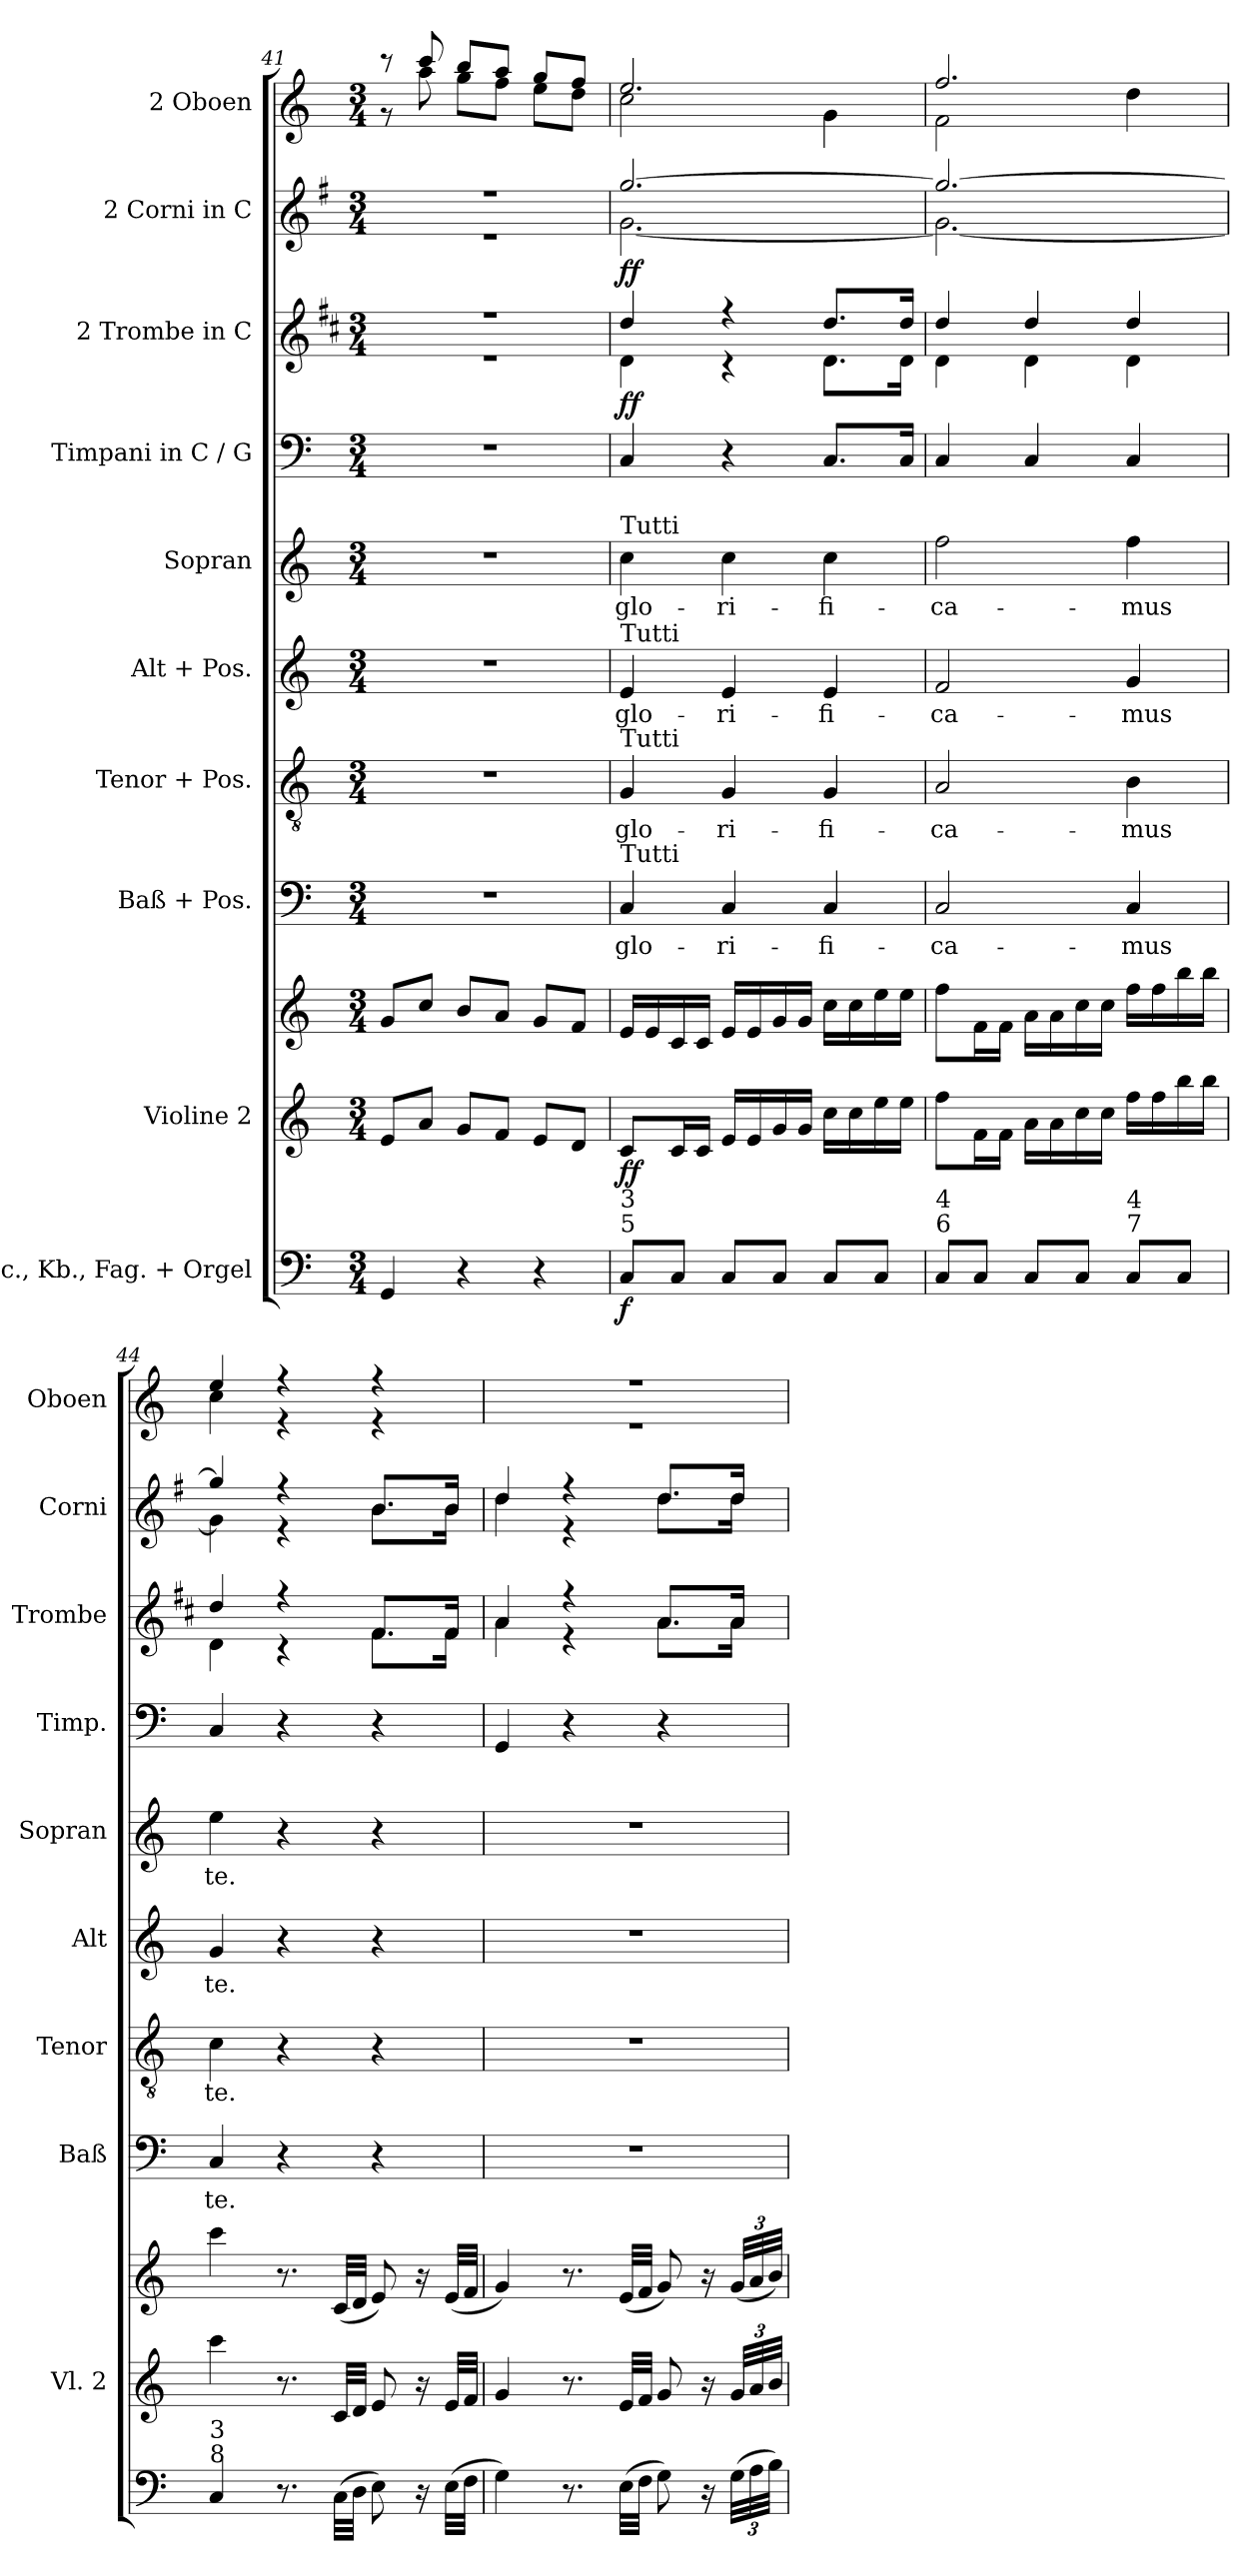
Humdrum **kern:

**kern	**dynam	**kern	**kern	**dynam	**kern	**text	**kern	**text	**kern	**text	**kern	**text	**kern	**kern	**dynam	**kern	**dynam	**kern
*part10	*part10	*part9	*part9	*part9	*part8	*part8	*part7	*part7	*part6	*part6	*part5	*part5	*part4	*part3	*part3	*part2	*part2	*part1
*staff11	*staff11	*staff10	*staff9	*staff9/10	*staff8	*staff8	*staff7	*staff7	*staff6	*staff6	*staff5	*staff5	*staff4	*staff3	*staff3	*staff2	*staff2	*staff1
*I"Vlc., Kb., Fag. + Orgel	*	*I"Violine 2	*	*	*I"Baß + Pos.	*	*I"Tenor + Pos.	*	*I"Alt + Pos.	*	*I"Sopran	*	*I"Timpani in C / G	*I"2 Trombe in C	*	*I"2 Corni in C	*	*I"2 Oboen
*	*	*I'Vl. 2	*	*	*I'Baß	*	*I'Tenor	*	*I'Alt	*	*I'Sopran	*	*I'Timp.	*I'Trombe	*	*I'Corni	*	*I'Oboen
*clefF4	*	*clefG2	*clefG2	*	*clefF4	*	*clefGv2	*	*clefG2	*	*clefG2	*	*clefF4	*clefG2	*	*clefG2	*	*clefG2
*	*	*	*	*	*	*	*	*	*	*	*	*	*	*ITrd1c2	*	*ITrd4c7	*	*
*k[]	*	*k[]	*k[]	*	*k[]	*	*k[]	*	*k[]	*	*k[]	*	*k[]	*k[]	*	*k[]	*	*k[]
*M3/4	*	*M3/4	*M3/4	*	*M3/4	*	*M3/4	*	*M3/4	*	*M3/4	*	*M3/4	*M3/4	*	*M3/4	*	*M3/4
=41	=41	=41	=41	=41	=41	=41	=41	=41	=41	=41	=41	=41	=41	=41	=41	=41	=41	=41
*	*	*	*	*	*	*	*	*	*	*	*	*	*	*^	*	*^	*	*^
4GG/	.	8e/L	8g/L	.	2.r	.	2.r	.	2.r	.	2.r	.	2.r	2.r	2.r	.	2.r	2.r	.	8r	8r
.	.	8a/J	8cc/J	.	.	.	.	.	.	.	.	.	.	.	.	.	.	.	.	8ccc/	8aa\
4r	.	8g/L	8b/L	.	.	.	.	.	.	.	.	.	.	.	.	.	.	.	.	8bb/L	8gg\L
.	.	8f/J	8a/J	.	.	.	.	.	.	.	.	.	.	.	.	.	.	.	.	8aa/J	8ff\J
4r	.	8e/L	8g/L	.	.	.	.	.	.	.	.	.	.	.	.	.	.	.	.	8gg/L	8ee\L
.	.	8d/J	8f/J	.	.	.	.	.	.	.	.	.	.	.	.	.	.	.	.	8ff/J	8dd\J
=42	=42	=42	=42	=42	=42	=42	=42	=42	=42	=42	=42	=42	=42	=42	=42	=42	=42	=42	=42	=42	=42
!	!	!	!	!	!	!	!	!	!	!	!LO:TX:a:t=Tutti	!	!	!	!	!	!	!	!	!	!
!	!	!	!	!	!	!	!	!	!LO:TX:a:t=Tutti	!	!	!	!	!	!	!	!	!	!	!	!
!	!	!	!	!	!	!	!LO:TX:a:t=Tutti	!	!	!	!	!	!	!	!	!	!	!	!	!	!
!	!	!	!	!	!LO:TX:a:t=Tutti	!	!	!	!	!	!	!	!	!	!	!	!	!	!	!	!
!LO:TX:a:t=5	!	!	!	!	!	!	!	!	!	!	!	!	!	!	!	!	!	!	!	!	!
!LO:TX:a:t=3	!	!	!	!	!	!	!	!	!	!	!	!	!	!	!	!	!	!	!	!	!
!	!LO:DY:b	!	!	!LO:DY:b=2	!	!LO:LY:b	!	!LO:LY:b	!	!LO:LY:b	!	!LO:LY:b	!	!	!	!	!	!	!	!	!
!	!	!	!	!LO:DY:n=1:b	!	!	!	!	!	!	!	!	!	!	!	!LO:DY:b	!	!	!	!	!
!	!	!	!	!	!	!	!	!	!	!	!	!	!	!	!	!LO:DY:n=1:b	!	!	!LO:DY:b	!	!
!	!	!	!	!	!	!	!	!	!	!	!	!	!	!	!	!	!	!	!LO:DY:n=1:b	!	!
8C/L	f	8c/L	16e/LL	f f	4C/	glo-	4G/	glo-	4e/	glo-	4cc\	glo-	4C/	4cc/	4c\	f f	[2.cc/	[2.c\	f f	2.ee/	2cc\
.	.	.	16e/	.	.	.	.	.	.	.	.	.	.	.	.	.	.	.	.	.	.
8C/J	.	16c/L	16c/	.	.	.	.	.	.	.	.	.	.	.	.	.	.	.	.	.	.
.	.	16c/JJ	16c/JJ	.	.	.	.	.	.	.	.	.	.	.	.	.	.	.	.	.	.
!	!	!	!	!	!	!LO:LY:b	!	!LO:LY:b	!	!LO:LY:b	!	!LO:LY:b	!	!	!	!	!	!	!	!	!
8C/L	.	16e/LL	16e/LL	.	4C/	ri-	4G/	ri-	4e/	ri-	4cc\	ri-	4r	4r	4r	.	.	.	.	.	.
.	.	16e/	16e/	.	.	.	.	.	.	.	.	.	.	.	.	.	.	.	.	.	.
8C/J	.	16g/	16g/	.	.	.	.	.	.	.	.	.	.	.	.	.	.	.	.	.	.
.	.	16g/JJ	16g/JJ	.	.	.	.	.	.	.	.	.	.	.	.	.	.	.	.	.	.
!	!	!	!	!	!	!LO:LY:b	!	!LO:LY:b	!	!LO:LY:b	!	!LO:LY:b	!	!	!	!	!	!	!	!	!
8C/L	.	16cc\LL	16cc\LL	.	4C/	fi-	4G/	fi-	4e/	fi-	4cc\	fi-	8.C/L	8.cc/L	8.c\L	.	.	.	.	.	4g\
.	.	16cc\	16cc\	.	.	.	.	.	.	.	.	.	.	.	.	.	.	.	.	.	.
8C/J	.	16ee\	16ee\	.	.	.	.	.	.	.	.	.	.	.	.	.	.	.	.	.	.
.	.	16ee\JJ	16ee\JJ	.	.	.	.	.	.	.	.	.	16C/Jk	16cc/Jk	16c\Jk	.	.	.	.	.	.
=43	=43	=43	=43	=43	=43	=43	=43	=43	=43	=43	=43	=43	=43	=43	=43	=43	=43	=43	=43	=43	=43
!LO:TX:a:t=6	!	!	!	!	!	!	!	!	!	!	!	!	!	!	!	!	!	!	!	!	!
!LO:TX:a:t=4	!	!	!	!	!	!	!	!	!	!	!	!	!	!	!	!	!	!	!	!	!
!	!	!	!	!	!	!LO:LY:b	!	!LO:LY:b	!	!LO:LY:b	!	!LO:LY:b	!	!	!	!	!	!	!	!	!
8C/L	.	8ff\L	8ff\L	.	2C/	ca-	2A/	ca-	2f/	ca-	2ff\	ca-	4C/	4cc/	4c\	.	2.cc/_	2.c\_	.	2.ff/	2f\
8C/J	.	16f\L	16f\L	.	.	.	.	.	.	.	.	.	.	.	.	.	.	.	.	.	.
.	.	16f\JJ	16f\JJ	.	.	.	.	.	.	.	.	.	.	.	.	.	.	.	.	.	.
8C/L	.	16a\LL	16a\LL	.	.	.	.	.	.	.	.	.	4C/	4cc/	4c\	.	.	.	.	.	.
.	.	16a\	16a\	.	.	.	.	.	.	.	.	.	.	.	.	.	.	.	.	.	.
8C/J	.	16cc\	16cc\	.	.	.	.	.	.	.	.	.	.	.	.	.	.	.	.	.	.
.	.	16cc\JJ	16cc\JJ	.	.	.	.	.	.	.	.	.	.	.	.	.	.	.	.	.	.
!LO:TX:a:t=7	!	!	!	!	!	!	!	!	!	!	!	!	!	!	!	!	!	!	!	!	!
!LO:TX:a:t=4	!	!	!	!	!	!	!	!	!	!	!	!	!	!	!	!	!	!	!	!	!
!	!	!	!	!	!	!LO:LY:b	!	!LO:LY:b	!	!LO:LY:b	!	!LO:LY:b	!	!	!	!	!	!	!	!	!
8C/L	.	16ff\LL	16ff\LL	.	4C/	mus	4B\	mus	4g/	mus	4ff\	mus	4C/	4cc/	4c\	.	.	.	.	.	4dd\
.	.	16ff\	16ff\	.	.	.	.	.	.	.	.	.	.	.	.	.	.	.	.	.	.
8C/J	.	16bb\	16bb\	.	.	.	.	.	.	.	.	.	.	.	.	.	.	.	.	.	.
.	.	16bb\JJ	16bb\JJ	.	.	.	.	.	.	.	.	.	.	.	.	.	.	.	.	.	.
!!LO:PB:g=z	!!
=44	=44	=44	=44	=44	=44	=44	=44	=44	=44	=44	=44	=44	=44	=44	=44	=44	=44	=44	=44	=44	=44
!LO:TX:a:t=8	!	!	!	!	!	!	!	!	!	!	!	!	!	!	!	!	!	!	!	!	!
!LO:TX:a:t=3	!	!	!	!	!	!	!	!	!	!	!	!	!	!	!	!	!	!	!	!	!
!	!	!	!	!	!	!LO:LY:b	!	!LO:LY:b	!	!LO:LY:b	!	!LO:LY:b	!	!	!	!	!	!	!	!	!
4C/	.	4ccc\	4ccc\	.	4C/	te.	4c\	te.	4g/	te.	4ee\	te.	4C/	4cc/	4c\	.	4cc/]	4c\]	.	4ee/	4cc\
8.r	.	8.r	8.r	.	4r	.	4r	.	4r	.	4r	.	4r	4r	4r	.	4r	4r	.	4r	4r
(>32C\LLL	.	32c/LLL	(<32c/LLL	.	.	.	.	.	.	.	.	.	.	.	.	.	.	.	.	.	.
32D\JJJ	.	32d/JJJ	32d/JJJ	.	.	.	.	.	.	.	.	.	.	.	.	.	.	.	.	.	.
8E\)	.	8e/	8e/)	.	4r	.	4r	.	4r	.	4r	.	4r	8.e/L	8.e\L	.	8.e/L	8.e\L	.	4r	4r
16r	.	16r	16r	.	.	.	.	.	.	.	.	.	.	.	.	.	.	.	.	.	.
(>32E\LLL	.	32e/LLL	(<32e/LLL	.	.	.	.	.	.	.	.	.	.	16e/Jk	16e\Jk	.	16e/Jk	16e\Jk	.	.	.
32F\JJJ	.	32f/JJJ	32f/JJJ	.	.	.	.	.	.	.	.	.	.	.	.	.	.	.	.	.	.
=45	=45	=45	=45	=45	=45	=45	=45	=45	=45	=45	=45	=45	=45	=45	=45	=45	=45	=45	=45	=45	=45
4G\)	.	4g/	4g/)	.	2.r	.	2.r	.	2.r	.	2.r	.	4GG/	4g/	4g\	.	4g/	4g\	.	2.r	2.r
8.r	.	8.r	8.r	.	.	.	.	.	.	.	.	.	4r	4r	4r	.	4r	4r	.	.	.
(>32E\LLL	.	32e/LLL	(<32e/LLL	.	.	.	.	.	.	.	.	.	.	.	.	.	.	.	.	.	.
32F\JJJ	.	32f/JJJ	32f/JJJ	.	.	.	.	.	.	.	.	.	.	.	.	.	.	.	.	.	.
8G\)	.	8g/	8g/)	.	.	.	.	.	.	.	.	.	4r	8.g/L	8.g\L	.	8.g/L	8.g\L	.	.	.
16r	.	16r	16r	.	.	.	.	.	.	.	.	.	.	.	.	.	.	.	.	.	.
*Xbrackettup	*	*Xbrackettup	*Xbrackettup	*	*	*	*	*	*	*	*	*	*	*	*	*	*	*	*	*	*
(>48G\LLL	.	48g/LLL	(<48g/LLL	.	.	.	.	.	.	.	.	.	.	16g/Jk	16g\Jk	.	16g/Jk	16g\Jk	.	.	.
48A\	.	48a/	48a/	.	.	.	.	.	.	.	.	.	.	.	.	.	.	.	.	.	.
48B\JJJ)	.	48b/JJJ	48b/JJJ)	.	.	.	.	.	.	.	.	.	.	.	.	.	.	.	.	.	.
*	*	*	*	*	*	*	*	*	*	*	*	*	*	*v	*v	*	*	*	*	*v	*v
*	*	*	*	*	*	*	*	*	*	*	*	*	*	*	*	*v	*v	*	*
=	=	=	=	=	=	=	=	=	=	=	=	=	=	=	=	=	=	=
*-	*-	*-	*-	*-	*-	*-	*-	*-	*-	*-	*-	*-	*-	*-	*-	*-	*-	*-
